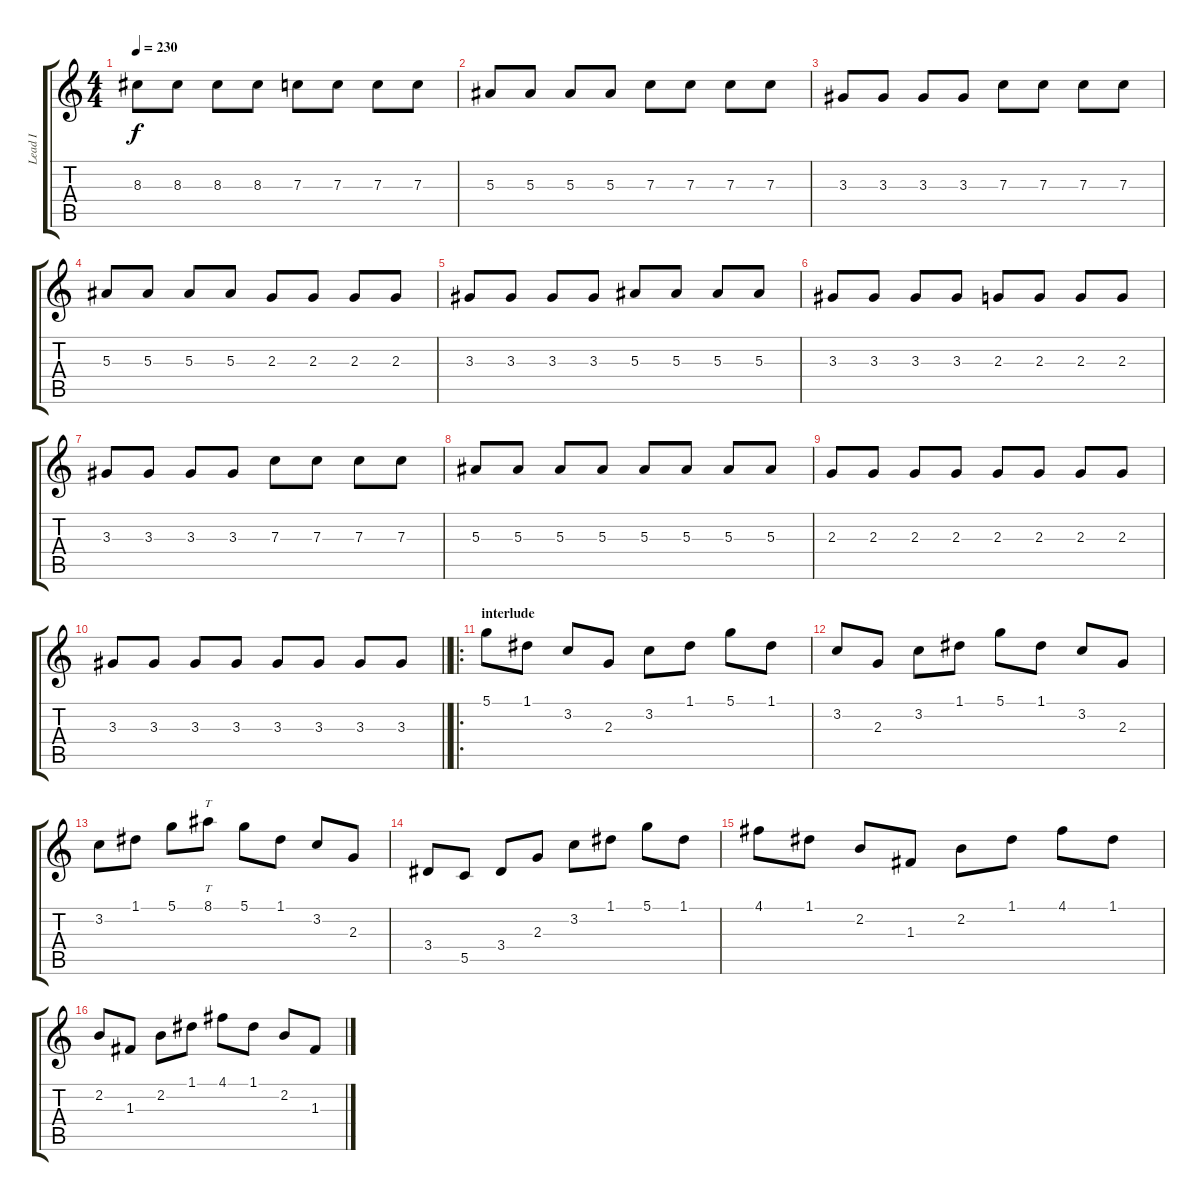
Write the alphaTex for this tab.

\track ("Lead I" "Lead I") {instrument distortionguitar}
\staff {score tabs}
\tuning (D4 A3 F3 C3 G2 C2) {hide}
\ts (4 4)
\tempo 230
\clef g2
\ks c
8.3.8{dy f} 8.3.8 8.3.8 8.3.8 7.3.8 7.3.8 7.3.8 7.3.8 |
5.3.8 5.3.8 5.3.8 5.3.8 7.3.8 7.3.8 7.3.8 7.3.8 |
3.3.8 3.3.8 3.3.8 3.3.8 7.3.8 7.3.8 7.3.8 7.3.8 |
5.3.8 5.3.8 5.3.8 5.3.8 2.3.8 2.3.8 2.3.8 2.3.8 |
3.3.8 3.3.8 3.3.8 3.3.8 5.3.8 5.3.8 5.3.8 5.3.8 |
3.3.8 3.3.8 3.3.8 3.3.8 2.3.8 2.3.8 2.3.8 2.3.8 |
3.3.8 3.3.8 3.3.8 3.3.8 7.3.8 7.3.8 7.3.8 7.3.8 |
5.3.8 5.3.8 5.3.8 5.3.8 5.3.8 5.3.8 5.3.8 5.3.8 |
2.3.8 2.3.8 2.3.8 2.3.8 2.3.8 2.3.8 2.3.8 2.3.8 |
\barLineRight lightlight
3.3.8 3.3.8 3.3.8 3.3.8 3.3.8 3.3.8 3.3.8 3.3.8 |
\ro
\section ("" "interlude")
5.1.8{balance 8} 1.1.8 3.2.8 2.3.8 3.2.8 1.1.8 5.1.8 1.1.8 |
3.2.8 2.3.8 3.2.8 1.1.8 5.1.8 1.1.8 3.2.8 2.3.8 |
3.2.8 1.1.8 5.1.8 8.1.8{tt} 5.1.8 1.1.8 3.2.8 2.3.8 |
3.4.8 5.5.8 3.4.8 2.3.8 3.2.8 1.1.8 5.1.8 1.1.8 |
4.1.8 1.1.8 2.2.8 1.3.8 2.2.8 1.1.8 4.1.8 1.1.8 |
2.2.8 1.3.8 2.2.8 1.1.8 4.1.8 1.1.8 2.2.8 1.3.8
